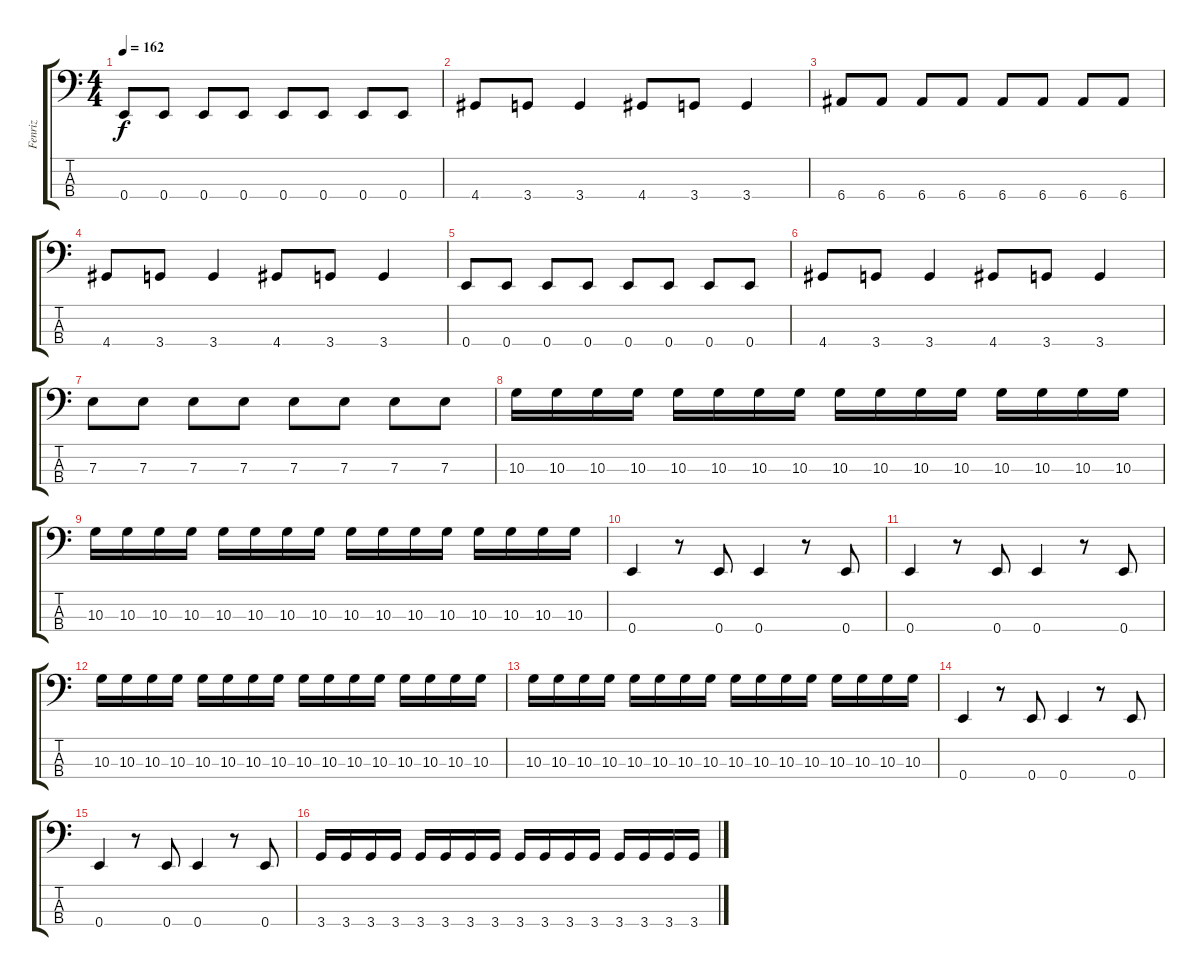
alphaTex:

\track ("Fenriz" "Fenriz") {instrument electricbassfinger}
\staff {score tabs}
\tuning (G2 D2 A1 E1) {hide}
\ts (4 4)
\tempo 162
\clef f4
\ks c
0.4.8{dy f} 0.4.8 0.4.8 0.4.8 0.4.8 0.4.8 0.4.8 0.4.8 |
4.4.8 3.4.8 3.4.4 4.4.8 3.4.8 3.4.4 |
6.4.8 6.4.8 6.4.8 6.4.8 6.4.8 6.4.8 6.4.8 6.4.8 |
4.4.8 3.4.8 3.4.4 4.4.8 3.4.8 3.4.4 |
0.4.8 0.4.8 0.4.8 0.4.8 0.4.8 0.4.8 0.4.8 0.4.8 |
4.4.8 3.4.8 3.4.4 4.4.8 3.4.8 3.4.4 |
7.3.8 7.3.8 7.3.8 7.3.8 7.3.8 7.3.8 7.3.8 7.3.8 |
10.3.16 10.3.16 10.3.16 10.3.16 10.3.16 10.3.16 10.3.16 10.3.16 10.3.16 10.3.16 10.3.16 10.3.16 10.3.16 10.3.16 10.3.16 10.3.16 |
10.3.16 10.3.16 10.3.16 10.3.16 10.3.16 10.3.16 10.3.16 10.3.16 10.3.16 10.3.16 10.3.16 10.3.16 10.3.16 10.3.16 10.3.16 10.3.16 |
0.4.4 r.8 0.4.8 0.4.4 r.8 0.4.8 |
0.4.4 r.8 0.4.8 0.4.4 r.8 0.4.8 |
10.3.16 10.3.16 10.3.16 10.3.16 10.3.16 10.3.16 10.3.16 10.3.16 10.3.16 10.3.16 10.3.16 10.3.16 10.3.16 10.3.16 10.3.16 10.3.16 |
10.3.16 10.3.16 10.3.16 10.3.16 10.3.16 10.3.16 10.3.16 10.3.16 10.3.16 10.3.16 10.3.16 10.3.16 10.3.16 10.3.16 10.3.16 10.3.16 |
0.4.4 r.8 0.4.8 0.4.4 r.8 0.4.8 |
0.4.4 r.8 0.4.8 0.4.4 r.8 0.4.8 |
3.4.16 3.4.16 3.4.16 3.4.16 3.4.16 3.4.16 3.4.16 3.4.16 3.4.16 3.4.16 3.4.16 3.4.16 3.4.16 3.4.16 3.4.16 3.4.16
